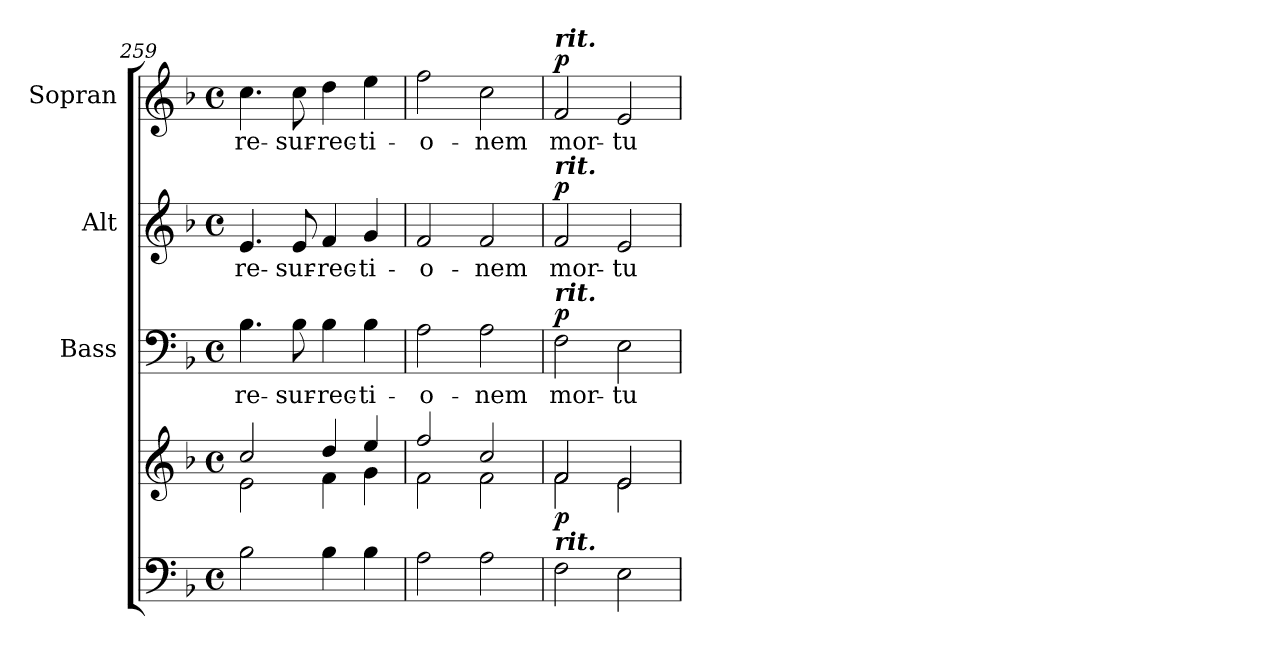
**kern	**kern	**dynam	**kern	**text	**dynam	**kern	**text	**dynam	**kern	**text	**dynam
*part4	*part4	*part4	*part3	*part3	*part3	*part2	*part2	*part2	*part1	*part1	*part1
*staff5	*staff4	*staff4/5	*staff3	*staff3	*staff3	*staff2	*staff2	*staff2	*staff1	*staff1	*staff1
*	*	*	*I"Bass	*	*	*I"Alt	*	*	*I"Sopran	*	*
*	*	*	*I'B.	*	*	*I'A.	*	*	*I'S.	*	*
*clefF4	*clefG2	*	*clefF4	*	*	*clefG2	*	*	*clefG2	*	*
*k[b-]	*k[b-]	*	*k[b-]	*	*	*k[b-]	*	*	*k[b-]	*	*
*F:	*F:	*	*F:	*	*	*F:	*	*	*F:	*	*
*M4/4	*M4/4	*	*M4/4	*	*	*M4/4	*	*	*M4/4	*	*
*met(c)	*met(c)	*	*met(c)	*	*	*met(c)	*	*	*met(c)	*	*
=259	=259	=259	=259	=259	=259	=259	=259	=259	=259	=259	=259
*	*^	*	*	*	*	*	*	*	*	*	*
!	!	!	!	!	!LO:LY:b	!	!	!LO:LY:b	!	!	!LO:LY:b	!
2B-\	2cc/	2e\	.	4.B-\	re-	.	4.e/	re-	.	4.cc\	re-	.
!	!	!	!	!	!LO:LY:b	!	!	!LO:LY:b	!	!	!LO:LY:b	!
.	.	.	.	8B-\	-sur-	.	8e/	-sur-	.	8cc\	-sur-	.
!	!	!	!	!	!LO:LY:b	!	!	!LO:LY:b	!	!	!LO:LY:b	!
4B-\	4dd/	4f\	.	4B-\	-rec-	.	4f/	-rec-	.	4dd\	-rec-	.
!	!	!	!	!	!LO:LY:b	!	!	!LO:LY:b	!	!	!LO:LY:b	!
4B-\	4ee/	4g\	.	4B-\	-ti-	.	4g/	-ti-	.	4ee\	-ti-	.
!!LO:PB:g=z
=260	=260	=260	=260	=260	=260	=260	=260	=260	=260	=260	=260	=260
!	!	!	!	!	!LO:LY:b	!	!	!LO:LY:b	!	!	!LO:LY:b	!
2A\	2ff/	2f\	.	2A\	-o-	.	2f/	-o-	.	2ff\	-o-	.
!	!	!	!	!	!LO:LY:b	!	!	!LO:LY:b	!	!	!LO:LY:b	!
2A\	2cc/	2f\	.	2A\	-nem	.	2f/	-nem	.	2cc\	-nem	.
=261	=261	=261	=261	=261	=261	=261	=261	=261	=261	=261	=261	=261
!	!	!	!	!	!	!	!	!	!	!LO:TX:a:Bi:t=rit.	!	!
!	!	!	!	!	!	!	!LO:TX:a:Bi:t=rit.	!	!	!	!	!
!	!	!	!	!LO:TX:a:Bi:t=rit.	!	!	!	!	!	!	!	!
!	!LO:TX:b:Bi:t=rit.	!	!	!	!	!	!	!	!	!	!	!
!	!	!	!LO:DY:b	!	!LO:LY:b	!LO:DY:a	!	!LO:LY:b	!LO:DY:a	!	!LO:LY:b	!LO:DY:a
2F\	2f/	2f\	p	2F\	mor-	p	2f/	mor-	p	2f/	mor-	p
!	!	!	!	!	!LO:LY:b	!	!	!LO:LY:b	!	!	!LO:LY:b	!
2E\	2e/	2e\	.	2E\	-tu-	.	2e/	-tu-	.	2e/	-tu-	.
*	*v	*v	*	*	*	*	*	*	*	*	*	*
=	=	=	=	=	=	=	=	=	=	=	=
*-	*-	*-	*-	*-	*-	*-	*-	*-	*-	*-	*-
